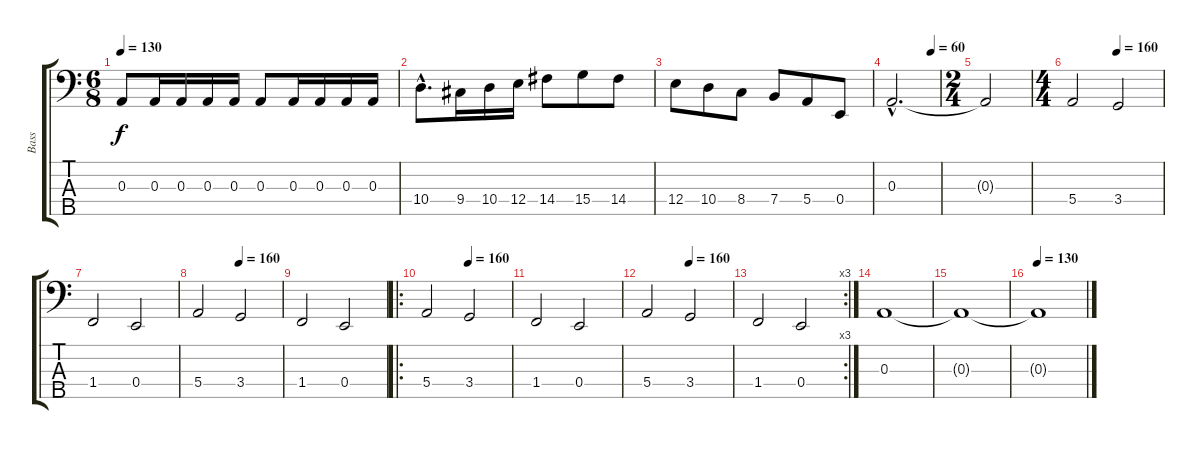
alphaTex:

\track ("Bass" "Bass") {instrument electricbassfinger}
\staff {score tabs}
\tuning (G2 D2 A1 E1 B0) {hide}
\ts (6 8)
\tempo 130
\clef f4
\ks c
0.3.8{dy f} 0.3.16 0.3.16 0.3.16 0.3.16 0.3.8 0.3.16 0.3.16 0.3.16 0.3.16 |
10.4{hac}.8{d} 9.4.16 10.4.16 12.4.16 14.4.8 15.4.8 14.4.8 |
12.4.8 10.4.8 8.4.8 7.4.8 5.4.8 0.4.8 |
\tempo (60 0.8333333333333334)
0.3{hac}.2{d} |
\ts (2 4)
0.3{t}.2 |
\ts (4 4)
\tempo (160 0.5)
5.4.2 3.4.2 |
1.4.2 0.4.2 |
\tempo (160 0.5)
5.4.2 3.4.2 |
1.4.2 0.4.2 |
\ro
\tempo (160 0.5)
5.4.2 3.4.2 |
1.4.2 0.4.2 |
\tempo (160 0.5)
5.4.2 3.4.2 |
\rc 3
1.4.2 0.4.2 |
0.3.1 |
0.3{t}.1 |
\tempo 130
0.3{t}.1
